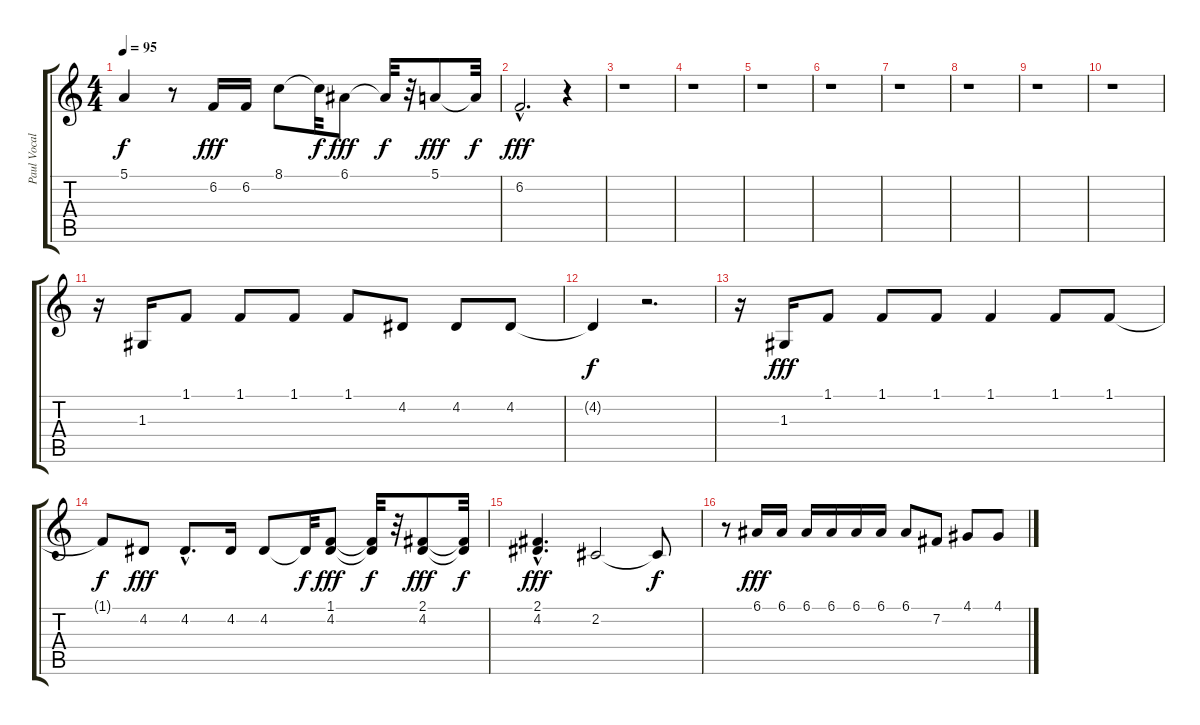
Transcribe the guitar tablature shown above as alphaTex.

\track ("Paul Vocals" "Paul Vocal") {instrument lead2sawtooth}
\staff {score tabs}
\tuning (E4 B3 G3 D3 A2 E2) {hide}
\ts (4 4)
\tempo 95
\clef g2
\ks c
5.1{t}.4{dy f} r.8 6.2.16{dy fff} 6.2.16 8.1.8 8.1{t}.32{dy f} 6.1.8{dy fff} 6.1{t}.32{dy f} r.32 5.1.8{dy fff} 5.1{t}.32{dy f} |
6.2{hac}.2{d dy fff} r.4 |
r.1 |
r.1 |
r.1 |
r.1 |
r.1 |
r.1 |
r.1 |
r.1 |
r.16 1.3.16 1.1.8 1.1.8 1.1.8 1.1.8 4.2.8 4.2.8 4.2.8 |
4.2{t}.4{dy f} r.2{d} |
r.16 1.3.16{dy fff} 1.1.8 1.1.8 1.1.8 1.1.4 1.1.8 1.1.8 |
1.1{t}.8{dy f} 4.2.8{dy fff} 4.2{hac}.8{d} 4.2.16 4.2.8 4.2{t}.32{dy f} (1.1 4.2).8{dy fff} (1.1{t} 4.2{t}).32{dy f} r.32 (2.1 4.2).8{dy fff} (2.1{t} 4.2{t}).32{dy f} |
(2.1 4.2{hac}).4{d dy fff} 2.2.2 2.2{t}.8{dy f} |
r.8 6.1.16{dy fff} 6.1.16 6.1.16 6.1.16 6.1.16 6.1.16 6.1.8 7.2.8 4.1.8 4.1.8
